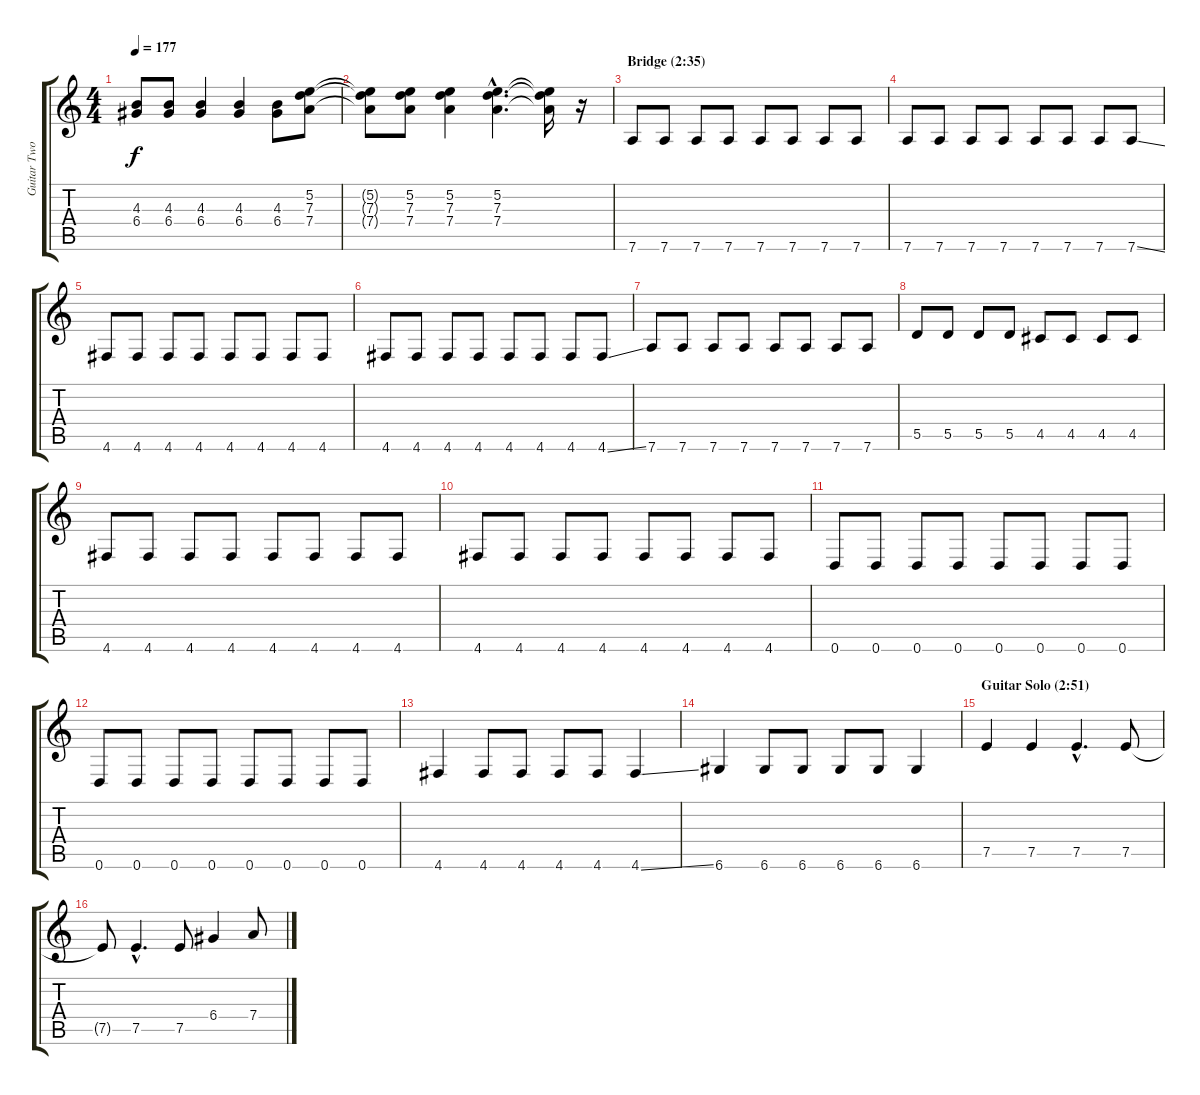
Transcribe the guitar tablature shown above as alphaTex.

\track ("Guitar Two" "Guitar Two") {instrument overdrivenguitar}
\staff {score tabs}
\tuning (E4 B3 G3 D3 A2 D2) {hide}
\ts (4 4)
\tempo 177
\clef g2
\ks c
(4.3{t} 6.4{t}).8{dy f} (4.3 6.4).8 (4.3 6.4).4 (4.3 6.4).4 (4.3 6.4).8 (5.2 7.3 7.4).8 |
(5.2{t} 7.3{t} 7.4{t}).8 (5.2 7.3 7.4).8 (5.2 7.3 7.4).4 (5.2{hac} 7.3{hac} 7.4{hac}).4{d} (5.2{t} 7.3{t} 7.4{t}).16 r.16 |
\section ("" "Bridge (2:35)")
7.6.8{balance 8 instrument electricguitarjazz} 7.6.8 7.6.8 7.6.8 7.6.8 7.6.8 7.6.8 7.6.8 |
7.6.8{balance 8 instrument electricguitarjazz} 7.6.8 7.6.8 7.6.8 7.6.8 7.6.8 7.6.8 7.6{ss}.8 |
4.6.8{balance 8 instrument electricguitarjazz} 4.6.8 4.6.8 4.6.8 4.6.8 4.6.8 4.6.8 4.6.8 |
4.6.8{balance 8 instrument electricguitarjazz} 4.6.8 4.6.8 4.6.8 4.6.8 4.6.8 4.6.8 4.6{ss}.8 |
7.6.8{balance 8 instrument electricguitarjazz} 7.6.8 7.6.8 7.6.8 7.6.8 7.6.8 7.6.8 7.6.8 |
5.5.8{balance 8 instrument electricguitarjazz} 5.5.8 5.5.8 5.5.8 4.5.8 4.5.8 4.5.8 4.5.8 |
4.6.8{balance 8 instrument electricguitarjazz} 4.6.8 4.6.8 4.6.8 4.6.8 4.6.8 4.6.8 4.6.8 |
4.6.8{balance 8 instrument electricguitarjazz} 4.6.8 4.6.8 4.6.8 4.6.8 4.6.8 4.6.8 4.6.8 |
0.6.8{balance 8 instrument electricguitarjazz} 0.6.8 0.6.8 0.6.8 0.6.8 0.6.8 0.6.8 0.6.8 |
0.6.8{balance 8 instrument electricguitarjazz} 0.6.8 0.6.8 0.6.8 0.6.8 0.6.8 0.6.8 0.6.8 |
4.6.4{balance 8 instrument electricguitarjazz} 4.6.8 4.6.8 4.6.8 4.6.8 4.6{ss}.4 |
6.6.4{balance 8 instrument electricguitarjazz} 6.6.8 6.6.8 6.6.8 6.6.8 6.6.4 |
\section ("" "Guitar Solo (2:51)")
7.5.4{balance 8 instrument distortionguitar} 7.5.4 7.5{hac}.4{d} 7.5.8 |
7.5{t}.8{balance 8 instrument distortionguitar} 7.5{hac}.4{d} 7.5.8 6.4.4 7.4.8
